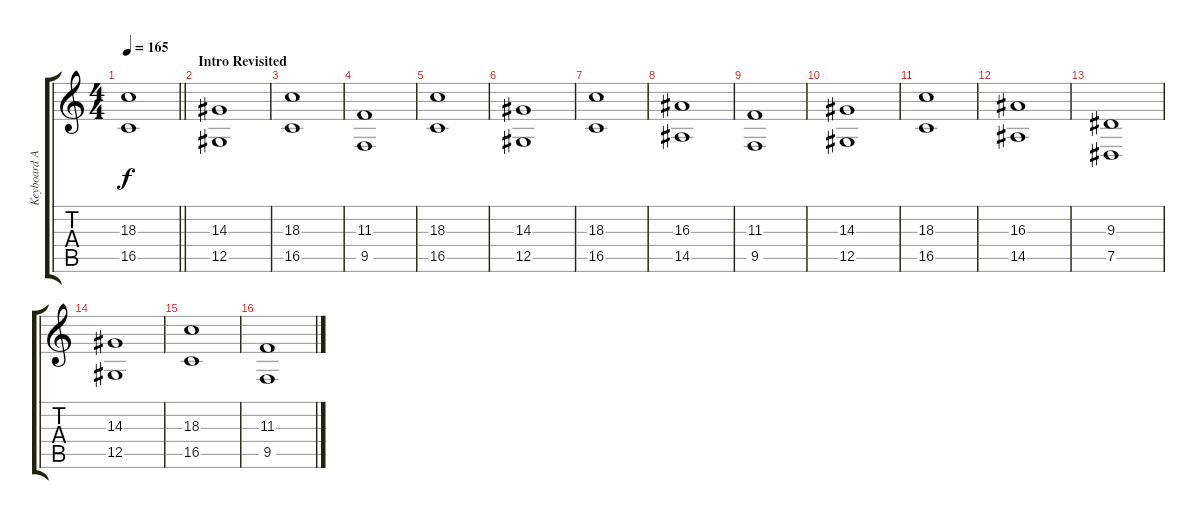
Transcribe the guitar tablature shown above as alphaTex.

\track ("Keyboard Aahs" "Keyboard A") {instrument choiraahs}
\staff {score tabs}
\tuning (Eb4 Bb3 Gb3 Db3 Ab2 Eb2) {hide}
\ts (4 4)
\tempo 165
\clef g2
\barLineRight lightlight
\ks c
(18.3 16.5).1{dy f} |
\section ("" "Intro Revisited")
(14.3 12.5).1 |
(18.3 16.5).1 |
(11.3 9.5).1 |
(18.3 16.5).1 |
(14.3 12.5).1 |
(18.3 16.5).1 |
(16.3 14.5).1 |
(11.3 9.5).1 |
(14.3 12.5).1 |
(18.3 16.5).1 |
(16.3 14.5).1 |
(9.3 7.5).1 |
(14.3 12.5).1 |
(18.3 16.5).1 |
(11.3 9.5).1
